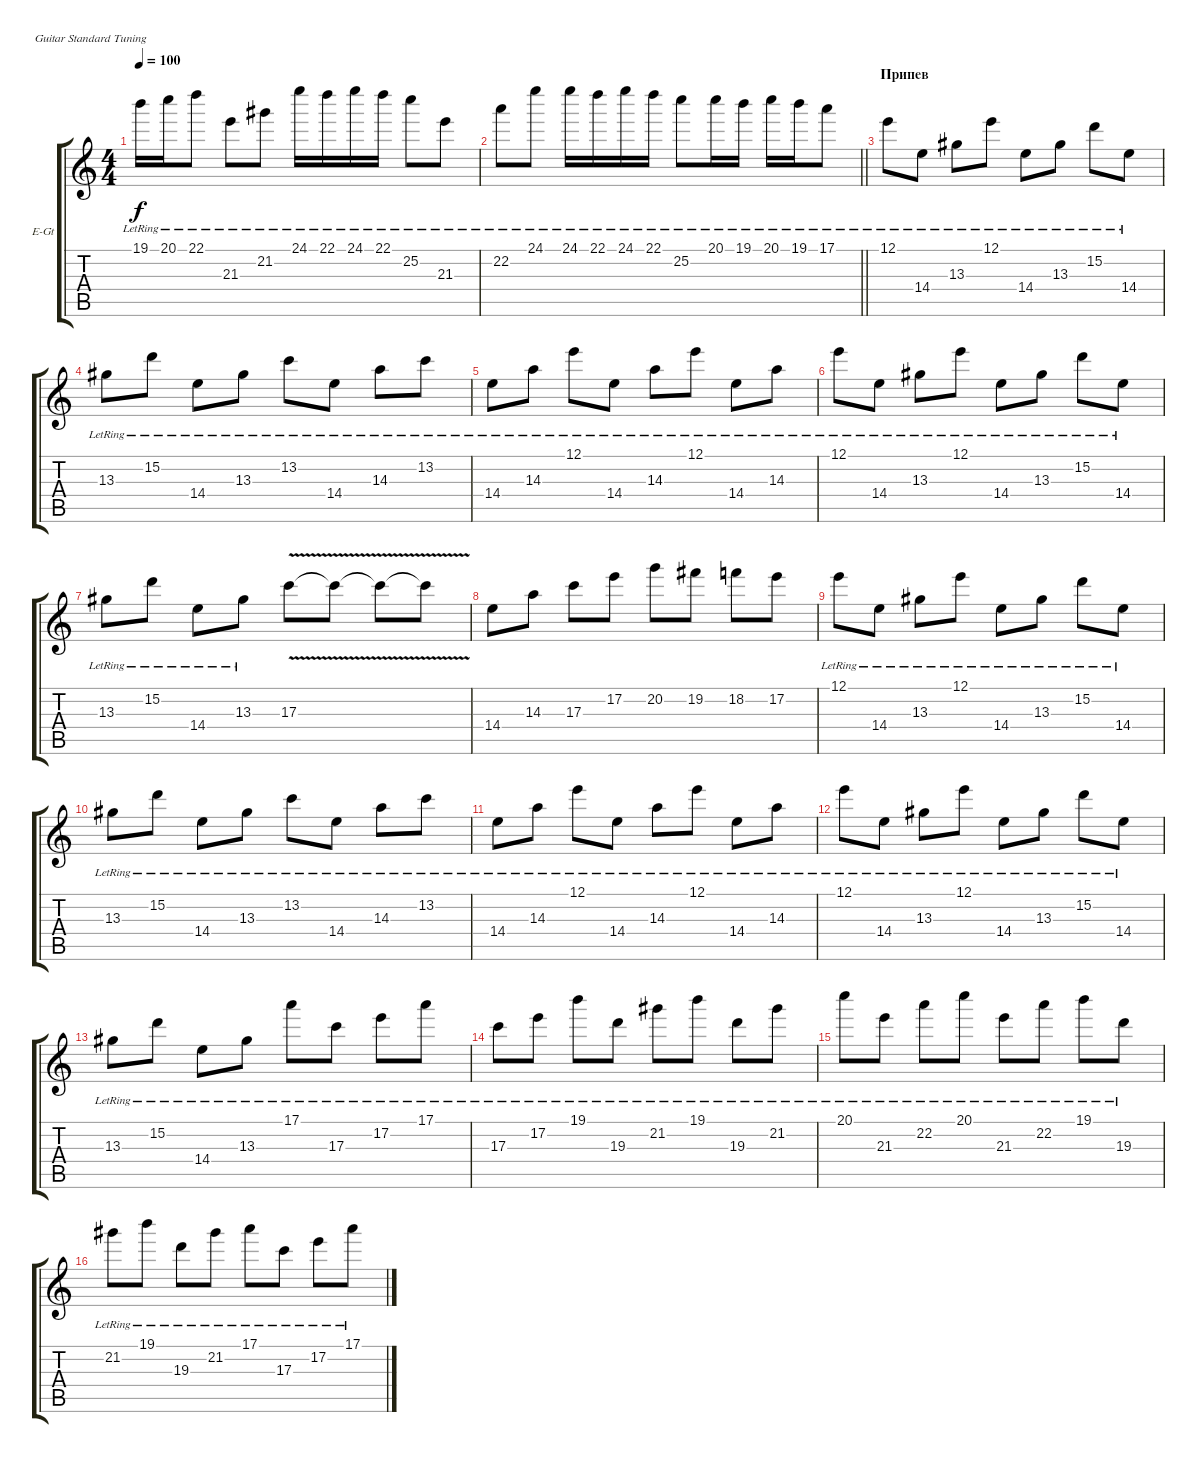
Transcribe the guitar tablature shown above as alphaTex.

\bracketExtendMode groupsimilarinstruments
\firstSystemTrackNameOrientation horizontal
\otherSystemsTrackNameOrientation horizontal
\track ("Г. Каспарян" "E-Gt") {instrument electricguitarclean}
\staff {score tabs}
\tuning (E4 B3 G3 D3 A2 E2)
\ts (4 4)
\tempo 100
\clef g2
\scale
0.333333
\ks c
19.1{lr}.16{dy f} 20.1{lr}.16 22.1{lr}.8 21.3{lr}.8 21.2{lr}.8 24.1{lr}.16 22.1{lr}.16 24.1{lr}.16 22.1{lr}.16 25.2{lr}.8 21.3{lr}.8 |
\scale
0.333333
\barLineRight lightlight
22.2{lr}.8 24.1{lr}.8 24.1{lr}.16 22.1{lr}.16 24.1{lr}.16 22.1{lr}.16 25.2{lr}.8 20.1{lr}.16 19.1{lr}.16 20.1{lr}.16 19.1{lr}.16 17.1{lr}.8 |
\section ("" "Припев")
\scale
0.333333 12.1{lr}.8 14.4{lr}.8 13.3{lr}.8 12.1{lr}.8 14.4{lr}.8 13.3{lr}.8 15.2{lr}.8 14.4{lr}.8 |
\scale
0.333333 13.3{lr}.8 15.2{lr}.8 14.4{lr}.8 13.3{lr}.8 13.2{lr}.8 14.4{lr}.8 14.3{lr}.8 13.2{lr}.8 |
\scale
0.333333 14.4{lr}.8 14.3{lr}.8 12.1{lr}.8 14.4{lr}.8 14.3{lr}.8 12.1{lr}.8 14.4{lr}.8 14.3{lr}.8 |
\scale
0.333333 12.1{lr}.8 14.4{lr}.8 13.3{lr}.8 12.1{lr}.8 14.4{lr}.8 13.3{lr}.8 15.2{lr}.8 14.4{lr}.8 |
\scale
0.333333 13.3{lr}.8 15.2{lr}.8 14.4{lr}.8 13.3{lr}.8 17.3{v}.8 17.3{v t}.8 17.3{v t}.8 17.3{v t}.8 |
\scale
0.333333 14.4.8 14.3.8 17.3.8 17.2.8 20.2.8 19.2.8 18.2.8 17.2.8 |
\scale
0.333333 12.1{lr}.8 14.4{lr}.8 13.3{lr}.8 12.1{lr}.8 14.4{lr}.8 13.3{lr}.8 15.2{lr}.8 14.4{lr}.8 |
\scale
0.333333 13.3{lr}.8 15.2{lr}.8 14.4{lr}.8 13.3{lr}.8 13.2{lr}.8 14.4{lr}.8 14.3{lr}.8 13.2{lr}.8 |
\scale
0.333333 14.4{lr}.8 14.3{lr}.8 12.1{lr}.8 14.4{lr}.8 14.3{lr}.8 12.1{lr}.8 14.4{lr}.8 14.3{lr}.8 |
\scale
0.333333 12.1{lr}.8 14.4{lr}.8 13.3{lr}.8 12.1{lr}.8 14.4{lr}.8 13.3{lr}.8 15.2{lr}.8 14.4{lr}.8 |
\scale
0.333333 13.3{lr}.8 15.2{lr}.8 14.4{lr}.8 13.3{lr}.8 17.1{lr}.8 17.3{lr}.8 17.2{lr}.8 17.1{lr}.8 |
\scale
0.333333 17.3{lr}.8 17.2{lr}.8 19.1{lr}.8 19.3{lr}.8 21.2{lr}.8 19.1{lr}.8 19.3{lr}.8 21.2{lr}.8 |
\scale
0.333333 20.1{lr}.8 21.3{lr}.8 22.2{lr}.8 20.1{lr}.8 21.3{lr}.8 22.2{lr}.8 19.1{lr}.8 19.3{lr}.8 |
\scale
0.333333 21.2{lr}.8 19.1{lr}.8 19.3{lr}.8 21.2{lr}.8 17.1{lr}.8 17.3{lr}.8 17.2{lr}.8 17.1{lr}.8
